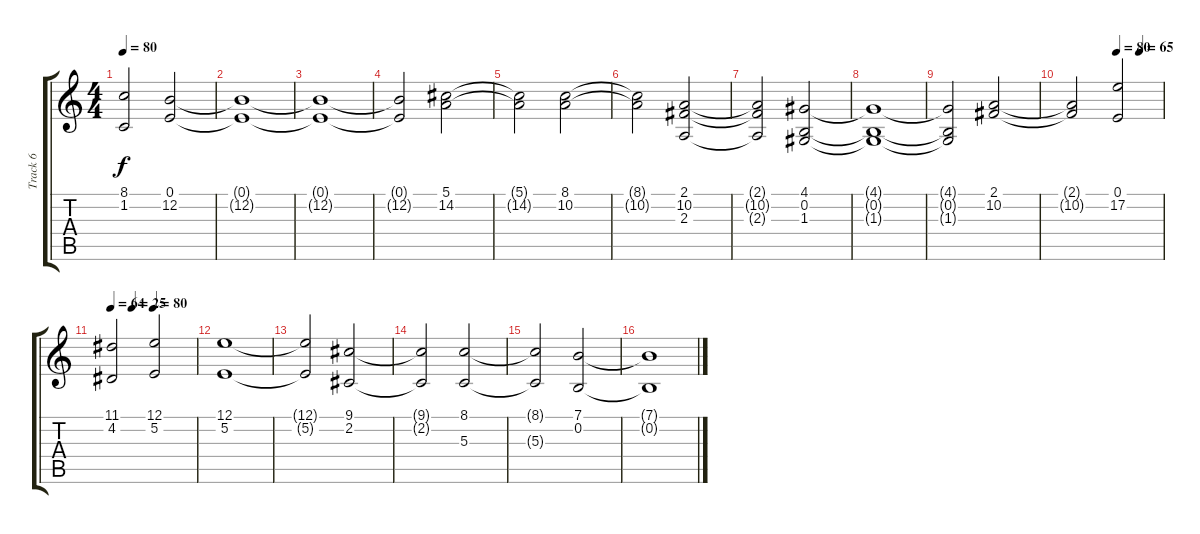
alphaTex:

\track ("Track 6" "Track 6") {instrument stringensemble1}
\staff {score tabs}
\tuning (E4 B3 G3 D3 A2 E2) {hide}
\ts (4 4)
\tempo 80
\clef g2
\ks c
(8.1{t} 1.2{t}).2{dy f} (0.1 12.2).2 |
(0.1{t} 12.2{t}).1 |
(0.1{t} 12.2{t}).1 |
(0.1{t} 12.2{t}).2 (5.1 14.2).2{volume 3} |
(5.1{t} 14.2{t}).2 (8.1 10.2).2{volume 5} |
(8.1{t} 10.2{t}).2 (2.1 10.2 2.3).2 |
(2.1{t} 10.2{t} 2.3{t}).2 (4.1 0.2 1.3).2 |
(4.1{t} 0.2{t} 1.3{t}).1 |
(4.1{t} 0.2{t} 1.3{t}).2 (2.1 10.2).2 |
\tempo (80 0.5)
\tempo (65 0.75)
(2.1{t} 10.2{t}).2 (0.1 17.2).2 |
\tempo 64
\tempo (25 0.25)
\tempo (80 0.5)
(11.1 4.2).2 (12.1 5.2).2 |
(12.1 5.2).1 |
(12.1{t} 5.2{t}).2 (9.1 2.2).2 |
(9.1{t} 2.2{t}).2 (8.1 5.3).2 |
(8.1{t} 5.3{t}).2 (7.1 0.2).2 |
(7.1{t} 0.2{t}).1
